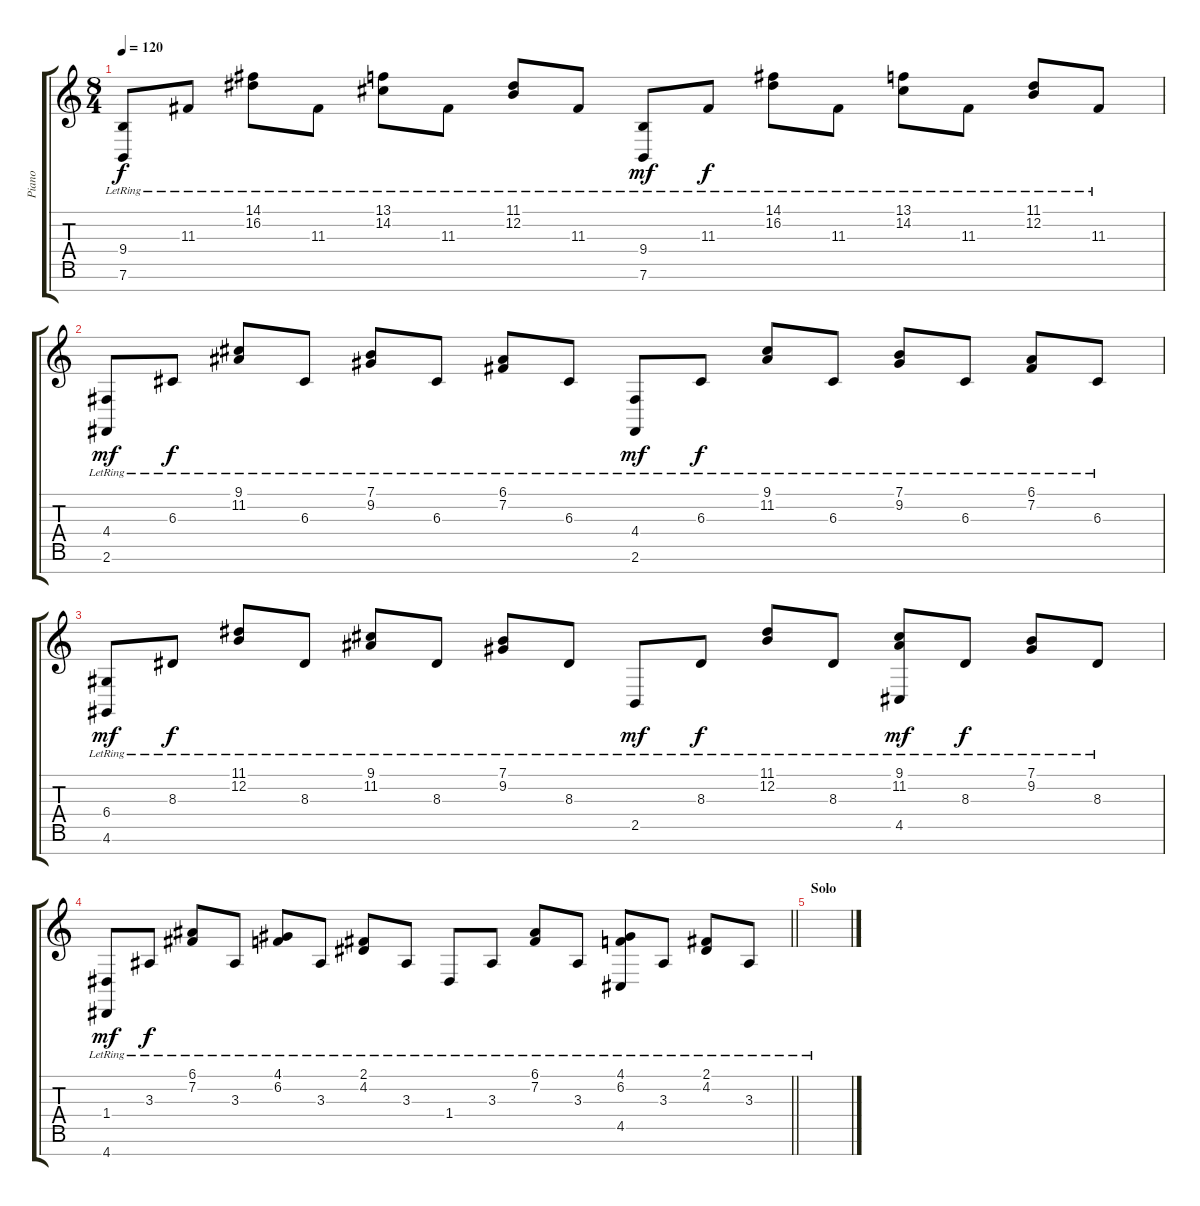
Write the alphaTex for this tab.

\track ("Piano" "Piano") {instrument brightacousticpiano}
\staff {score tabs}
\tuning (E4 B3 G3 D3 A2 E2 B1) {hide}
\ts (8 4)
\tempo 120
\clef g2
\ks c
(9.4{lr} 7.6{lr}).8{dy f} 11.3{lr}.8 (14.1{lr} 16.2{lr}).8 11.3{lr}.8 (13.1{lr} 14.2{lr}).8 11.3{lr}.8 (11.1{lr} 12.2{lr}).8 11.3{lr}.8 (9.4{lr} 7.6{lr}).8{dy mf} 11.3{lr}.8{dy f} (14.1{lr} 16.2{lr}).8 11.3{lr}.8 (13.1{lr} 14.2{lr}).8 11.3{lr}.8 (11.1{lr} 12.2{lr}).8 11.3{lr}.8 |
(4.4{lr} 2.6{lr}).8{dy mf} 6.3{lr}.8{dy f} (9.1{lr} 11.2{lr}).8 6.3{lr}.8 (7.1{lr} 9.2{lr}).8 6.3{lr}.8 (6.1{lr} 7.2{lr}).8 6.3{lr}.8 (4.4{lr} 2.6{lr}).8{dy mf} 6.3{lr}.8{dy f} (9.1{lr} 11.2{lr}).8 6.3{lr}.8 (7.1{lr} 9.2{lr}).8 6.3{lr}.8 (6.1{lr} 7.2{lr}).8 6.3{lr}.8 |
(6.4{lr} 4.6{lr}).8{dy mf} 8.3{lr}.8{dy f} (11.1{lr} 12.2{lr}).8 8.3{lr}.8 (9.1{lr} 11.2{lr}).8 8.3{lr}.8 (7.1{lr} 9.2{lr}).8 8.3{lr}.8 2.5{lr}.8{dy mf} 8.3{lr}.8{dy f} (11.1{lr} 12.2{lr}).8 8.3{lr}.8 (9.1{lr} 11.2{lr} 4.5{lr}).8{dy mf} 8.3{lr}.8{dy f} (7.1{lr} 9.2{lr}).8 8.3{lr}.8 |
\barLineRight lightlight
(1.4{lr} 4.7{lr}).8{dy mf} 3.3{lr}.8{dy f} (6.1{lr} 7.2{lr}).8 3.3{lr}.8 (4.1{lr} 6.2{lr}).8 3.3{lr}.8 (2.1{lr} 4.2{lr}).8 3.3{lr}.8 1.4{lr}.8 3.3{lr}.8 (6.1{lr} 7.2{lr}).8 3.3{lr}.8 (4.1{lr} 6.2{lr} 4.5{lr}).8 3.3{lr}.8 (2.1{lr} 4.2{lr}).8 3.3{lr}.8 |
\section ("" "Solo")
